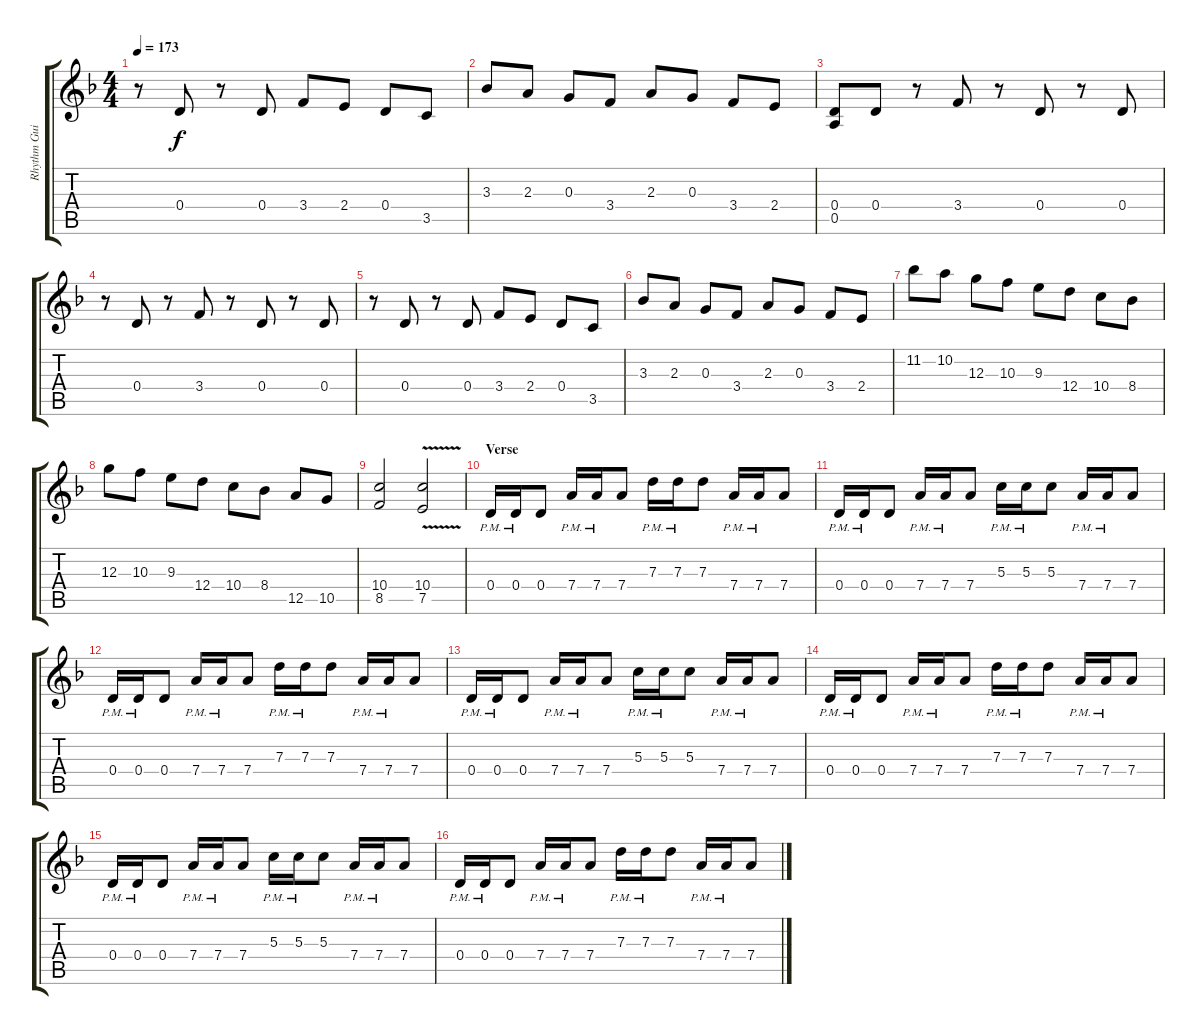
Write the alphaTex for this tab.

\track ("Rhythm Guitar 1" "Rhythm Gui") {instrument distortionguitar}
\staff {score tabs}
\tuning (E4 B3 G3 D3 A2 E2) {hide}
\ts (4 4)
\tempo 173
\clef g2
\ks dminor
r.8{dy f} 0.4.8 r.8 0.4.8 3.4.8 2.4.8 0.4.8 3.5.8 |
3.3.8 2.3.8 0.3.8 3.4.8 2.3.8 0.3.8 3.4.8 2.4.8 |
(0.4 0.5).8 0.4.8 r.8 3.4.8 r.8 0.4.8 r.8 0.4.8 |
r.8 0.4.8 r.8 3.4.8 r.8 0.4.8 r.8 0.4.8 |
r.8 0.4.8 r.8 0.4.8 3.4.8 2.4.8 0.4.8 3.5.8 |
3.3.8 2.3.8 0.3.8 3.4.8 2.3.8 0.3.8 3.4.8 2.4.8 |
11.2.8 10.2.8 12.3.8 10.3.8 9.3.8 12.4.8 10.4.8 8.4.8 |
12.3.8 10.3.8 9.3.8 12.4.8 10.4.8 8.4.8 12.5.8 10.5.8 |
(10.4 8.5).2 (10.4{v} 7.5).2 |
\section ("" "Verse")
0.4{pm}.16 0.4{pm}.16 0.4.8 7.4{pm}.16 7.4{pm}.16 7.4.8 7.3{pm}.16 7.3{pm}.16 7.3.8 7.4{pm}.16 7.4{pm}.16 7.4.8 |
0.4{pm}.16 0.4{pm}.16 0.4.8 7.4{pm}.16 7.4{pm}.16 7.4.8 5.3{pm}.16 5.3{pm}.16 5.3.8 7.4{pm}.16 7.4{pm}.16 7.4.8 |
0.4{pm}.16 0.4{pm}.16 0.4.8 7.4{pm}.16 7.4{pm}.16 7.4.8 7.3{pm}.16 7.3{pm}.16 7.3.8 7.4{pm}.16 7.4{pm}.16 7.4.8 |
0.4{pm}.16 0.4{pm}.16 0.4.8 7.4{pm}.16 7.4{pm}.16 7.4.8 5.3{pm}.16 5.3{pm}.16 5.3.8 7.4{pm}.16 7.4{pm}.16 7.4.8 |
0.4{pm}.16 0.4{pm}.16 0.4.8 7.4{pm}.16 7.4{pm}.16 7.4.8 7.3{pm}.16 7.3{pm}.16 7.3.8 7.4{pm}.16 7.4{pm}.16 7.4.8 |
0.4{pm}.16 0.4{pm}.16 0.4.8 7.4{pm}.16 7.4{pm}.16 7.4.8 5.3{pm}.16 5.3{pm}.16 5.3.8 7.4{pm}.16 7.4{pm}.16 7.4.8 |
0.4{pm}.16 0.4{pm}.16 0.4.8 7.4{pm}.16 7.4{pm}.16 7.4.8 7.3{pm}.16 7.3{pm}.16 7.3.8 7.4{pm}.16 7.4{pm}.16 7.4.8
